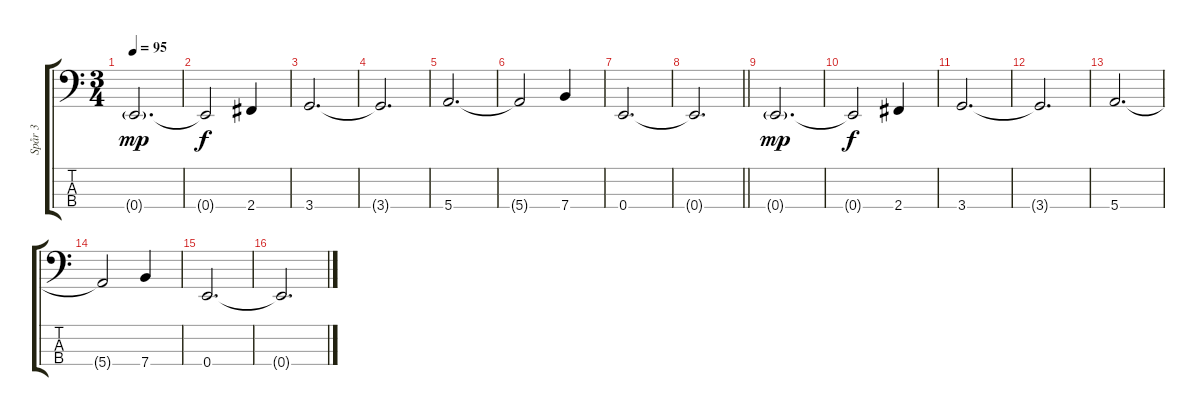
\track ("Spår 3" "Spår 3") {instrument electricbassfinger}
\staff {score tabs}
\tuning (G2 D2 A1 E1) {hide}
\ts (3 4)
\tempo 95
\clef f4
\ks c
0.4{g}.2{d dy mp} |
0.4{t}.2{dy f} 2.4.4 |
3.4.2{d} |
3.4{t}.2{d} |
5.4.2{d} |
5.4{t}.2 7.4.4 |
0.4.2{d} |
\barLineRight lightlight
0.4{t}.2{d} |
0.4{g}.2{d dy mp} |
0.4{t}.2{dy f} 2.4.4 |
3.4.2{d} |
3.4{t}.2{d} |
5.4.2{d} |
5.4{t}.2 7.4.4 |
0.4.2{d} |
0.4{t}.2{d}
